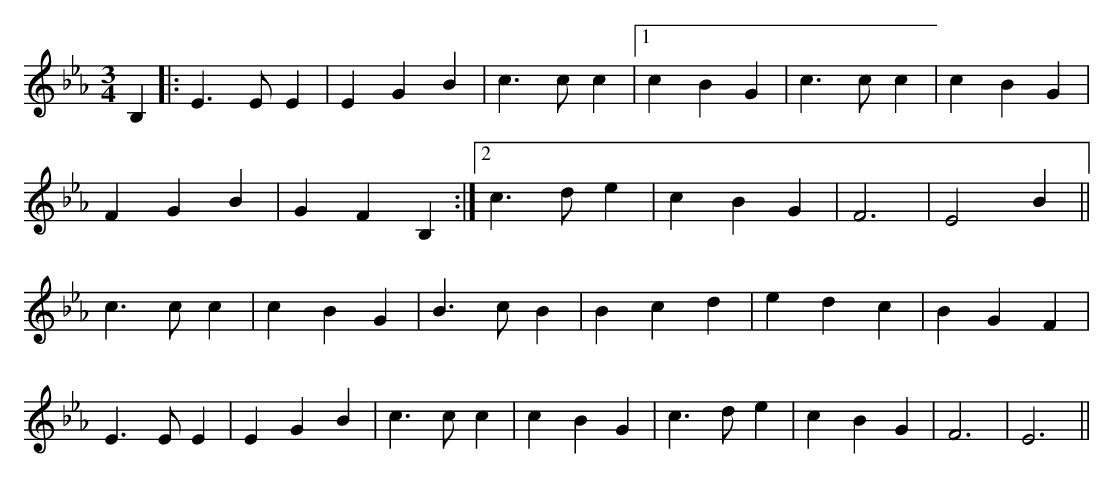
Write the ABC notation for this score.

X:1
M:3/4
K:Fdor
B,2|:E3 E E2|E2 G2 B2|c3 c c2|1 c2 B2 G2|c3 c c2|c2 B2 G2|
F2 G2 B2|G2 F2 B,2:|2 c3 d e2|c2 B2 G2|F6|E4 B2||
c3 c c2|c2 B2 G2|B3 c B2|B2 c2 d2|e2 d2 c2|B2 G2 F2|
E3 E E2|E2 G2 B2|c3 c c2|c2 B2 G2|c3 d e2|c2 B2 G2|F6|E6||
